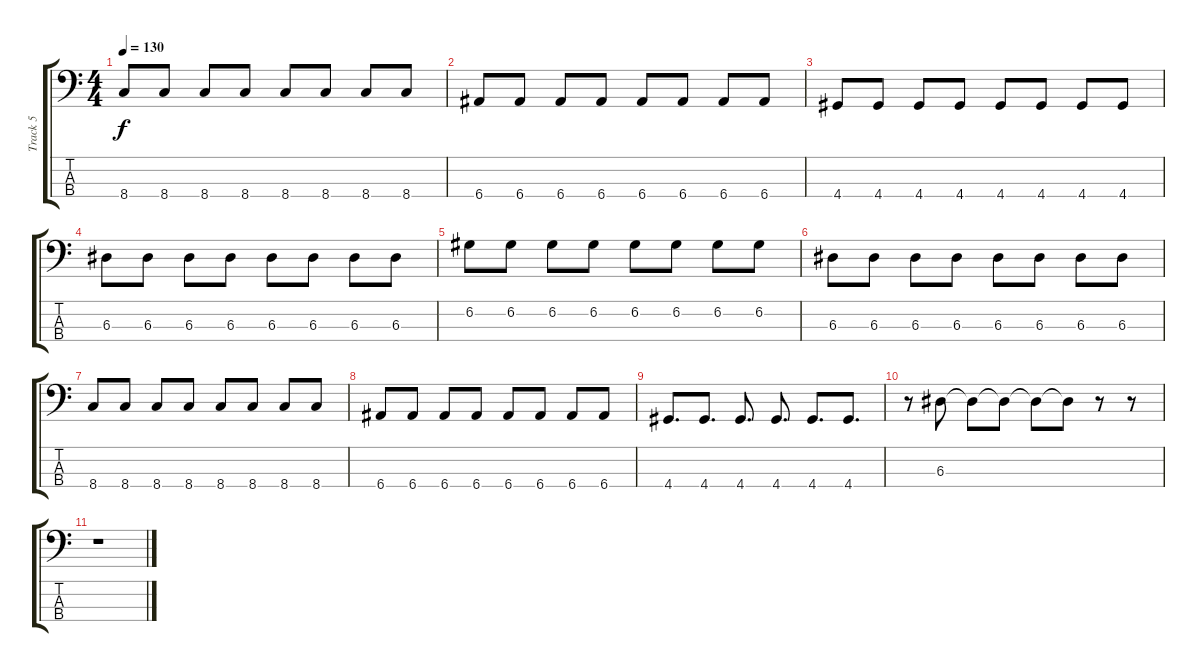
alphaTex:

\track ("Track 5" "Track 5") {instrument electricbassfinger}
\staff {score tabs}
\tuning (G2 D2 A1 E1) {hide}
\ts (4 4)
\tempo 130
\clef f4
\ks c
8.4.8{dy f} 8.4.8 8.4.8 8.4.8 8.4.8 8.4.8 8.4.8 8.4.8 |
6.4.8 6.4.8 6.4.8 6.4.8 6.4.8 6.4.8 6.4.8 6.4.8 |
4.4.8 4.4.8 4.4.8 4.4.8 4.4.8 4.4.8 4.4.8 4.4.8 |
6.3.8 6.3.8 6.3.8 6.3.8 6.3.8 6.3.8 6.3.8 6.3.8 |
6.2.8 6.2.8 6.2.8 6.2.8 6.2.8 6.2.8 6.2.8 6.2.8 |
6.3.8 6.3.8 6.3.8 6.3.8 6.3.8 6.3.8 6.3.8 6.3.8 |
8.4.8 8.4.8 8.4.8 8.4.8 8.4.8 8.4.8 8.4.8 8.4.8 |
6.4.8 6.4.8 6.4.8 6.4.8 6.4.8 6.4.8 6.4.8 6.4.8 |
4.4.8{d} 4.4.8{d} 4.4.8{d} 4.4.8{d} 4.4.8{d} 4.4.8{d} |
r.8 6.3.8 6.3{t}.8 6.3{t}.8 6.3{t}.8 6.3{t}.8 r.8 r.8 |
r.1
